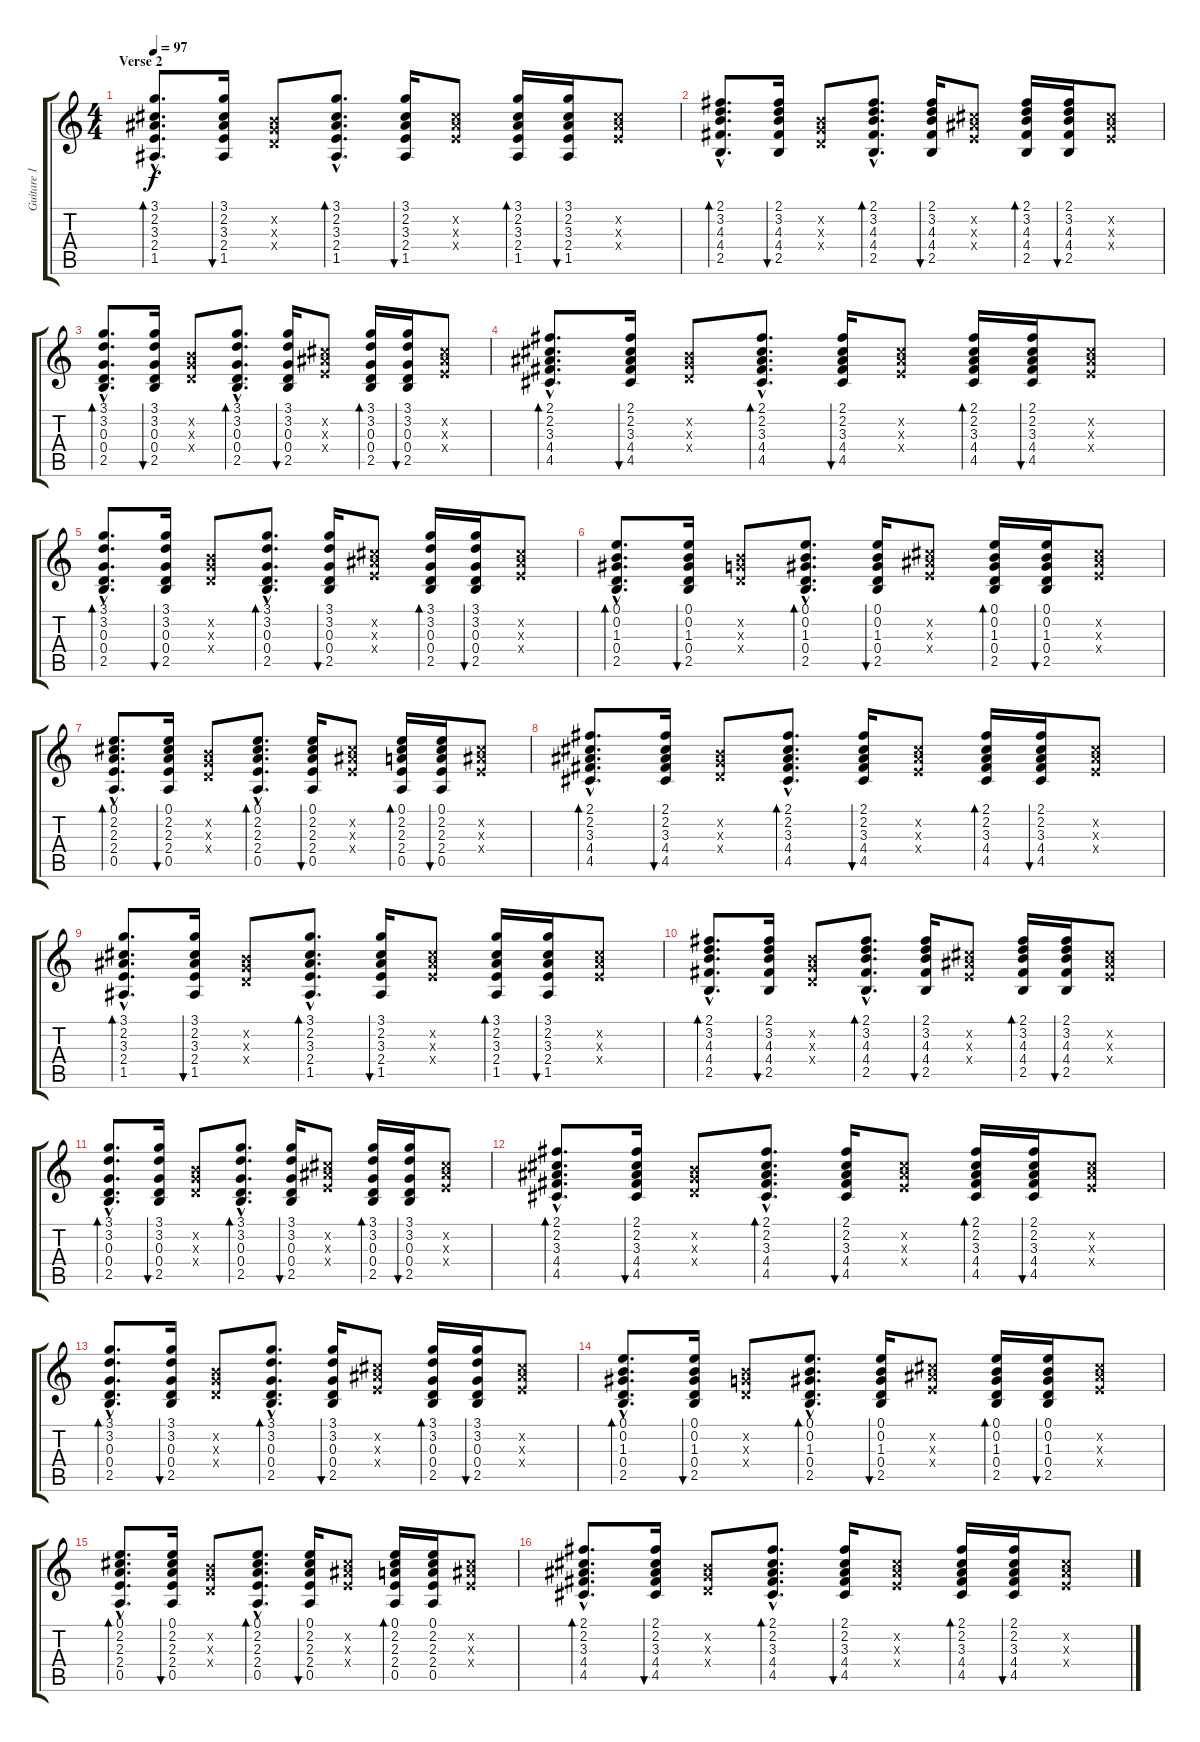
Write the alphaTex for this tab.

\track ("Guitare 1" "Guitare 1") {instrument acousticguitarsteel}
\staff {score tabs}
\tuning (E4 B3 G3 D3 A2 E2) {hide}
\ts (4 4)
\section ("" "Verse 2")
\tempo 97
\clef g2
\ks c
(3.1{hac} 2.2{hac} 3.3{hac} 2.4{hac} 1.5{hac}).8{d bd 60 dy f} (3.1 2.2 3.3 2.4 1.5).16{bu 60} (0.2{x} 0.3{x} 0.4{x}).8 (3.1{hac} 2.2{hac} 3.3{hac} 2.4{hac} 1.5{hac}).8{d bd 60} (3.1 2.2 3.3 2.4 1.5).16{bu 60} (2.2{x} 3.3{x} 2.4{x}).8 (3.1 2.2 3.3 2.4 1.5).16{bd 60} (3.1 2.2 3.3 2.4 1.5).16{bu 60} (2.2{x} 3.3{x} 2.4{x}).8 |
(2.1{hac} 3.2{hac} 4.3{hac} 4.4{hac} 2.5{hac}).8{d bd 60} (2.1 3.2 4.3 4.4 2.5).16{bu 60} (0.2{x} 0.3{x} 0.4{x}).8 (2.1{hac} 3.2{hac} 4.3{hac} 4.4{hac} 2.5{hac}).8{d bd 60} (2.1 3.2 4.3 4.4 2.5).16{bu 60} (2.2{x} 3.3{x} 2.4{x}).8 (2.1 3.2 4.3 4.4 2.5).16{bd 60} (2.1 3.2 4.3 4.4 2.5).16{bu 60} (2.2{x} 3.3{x} 2.4{x}).8 |
(3.1{hac} 3.2{hac} 0.3{hac} 0.4{hac} 2.5{hac}).8{d bd 60} (3.1 3.2 0.3 0.4 2.5).16{bu 60} (0.2{x} 0.3{x} 0.4{x}).8 (3.1{hac} 3.2{hac} 0.3{hac} 0.4{hac} 2.5{hac}).8{d bd 60} (3.1 3.2 0.3 0.4 2.5).16{bu 60} (2.2{x} 3.3{x} 2.4{x}).8 (3.1 3.2 0.3 0.4 2.5).16{bd 60} (3.1 3.2 0.3 0.4 2.5).16{bu 60} (2.2{x} 3.3{x} 2.4{x}).8 |
(2.1{hac} 2.2{hac} 3.3{hac} 4.4{hac} 4.5{hac}).8{d bd 60} (2.1 2.2 3.3 4.4 4.5).16{bu 60} (0.2{x} 0.3{x} 0.4{x}).8 (2.1{hac} 2.2{hac} 3.3{hac} 4.4{hac} 4.5{hac}).8{d bd 60} (2.1 2.2 3.3 4.4 4.5).16{bu 60} (2.2{x} 3.3{x} 2.4{x}).8 (2.1 2.2 3.3 4.4 4.5).16{bd 60} (2.1 2.2 3.3 4.4 4.5).16{bu 60} (2.2{x} 3.3{x} 2.4{x}).8 |
(3.1{hac} 3.2{hac} 0.3{hac} 0.4{hac} 2.5{hac}).8{d bd 60} (3.1 3.2 0.3 0.4 2.5).16{bu 60} (0.2{x} 0.3{x} 0.4{x}).8 (3.1{hac} 3.2{hac} 0.3{hac} 0.4{hac} 2.5{hac}).8{d bd 60} (3.1 3.2 0.3 0.4 2.5).16{bu 60} (2.2{x} 3.3{x} 2.4{x}).8 (3.1 3.2 0.3 0.4 2.5).16{bd 60} (3.1 3.2 0.3 0.4 2.5).16{bu 60} (2.2{x} 3.3{x} 2.4{x}).8 |
(0.1{hac} 0.2{hac} 1.3{hac} 0.4{hac} 2.5{hac}).8{d bd 60} (0.1 0.2 1.3 0.4 2.5).16{bu 60} (0.2{x} 0.3{x} 0.4{x}).8 (0.1{hac} 0.2{hac} 1.3{hac} 0.4{hac} 2.5{hac}).8{d bd 60} (0.1 0.2 1.3 0.4 2.5).16{bu 60} (2.2{x} 3.3{x} 2.4{x}).8 (0.1 0.2 1.3 0.4 2.5).16{bd 60} (0.1 0.2 1.3 0.4 2.5).16{bu 60} (2.2{x} 3.3{x} 2.4{x}).8 |
(0.1{hac} 2.2{hac} 2.3{hac} 2.4{hac} 0.5{hac}).8{d bd 60} (0.1 2.2 2.3 2.4 0.5).16{bu 60} (0.2{x} 0.3{x} 0.4{x}).8 (0.1{hac} 2.2{hac} 2.3{hac} 2.4{hac} 0.5{hac}).8{d bd 60} (0.1 2.2 2.3 2.4 0.5).16{bu 60} (2.2{x} 3.3{x} 2.4{x}).8 (0.1 2.2 2.3 2.4 0.5).16{bd 60} (0.1 2.2 2.3 2.4 0.5).16{bu 60} (2.2{x} 3.3{x} 2.4{x}).8 |
(2.1{hac} 2.2{hac} 3.3{hac} 4.4{hac} 4.5{hac}).8{d bd 60} (2.1 2.2 3.3 4.4 4.5).16{bu 60} (0.2{x} 0.3{x} 0.4{x}).8 (2.1{hac} 2.2{hac} 3.3{hac} 4.4{hac} 4.5{hac}).8{d bd 60} (2.1 2.2 3.3 4.4 4.5).16{bu 60} (2.2{x} 3.3{x} 2.4{x}).8 (2.1 2.2 3.3 4.4 4.5).16{bd 60} (2.1 2.2 3.3 4.4 4.5).16{bu 60} (2.2{x} 3.3{x} 2.4{x}).8 |
(3.1{hac} 2.2{hac} 3.3{hac} 2.4{hac} 1.5{hac}).8{d bd 60} (3.1 2.2 3.3 2.4 1.5).16{bu 60} (0.2{x} 0.3{x} 0.4{x}).8 (3.1{hac} 2.2{hac} 3.3{hac} 2.4{hac} 1.5{hac}).8{d bd 60} (3.1 2.2 3.3 2.4 1.5).16{bu 60} (2.2{x} 3.3{x} 2.4{x}).8 (3.1 2.2 3.3 2.4 1.5).16{bd 60} (3.1 2.2 3.3 2.4 1.5).16{bu 60} (2.2{x} 3.3{x} 2.4{x}).8 |
(2.1{hac} 3.2{hac} 4.3{hac} 4.4{hac} 2.5{hac}).8{d bd 60} (2.1 3.2 4.3 4.4 2.5).16{bu 60} (0.2{x} 0.3{x} 0.4{x}).8 (2.1{hac} 3.2{hac} 4.3{hac} 4.4{hac} 2.5{hac}).8{d bd 60} (2.1 3.2 4.3 4.4 2.5).16{bu 60} (2.2{x} 3.3{x} 2.4{x}).8 (2.1 3.2 4.3 4.4 2.5).16{bd 60} (2.1 3.2 4.3 4.4 2.5).16{bu 60} (2.2{x} 3.3{x} 2.4{x}).8 |
(3.1{hac} 3.2{hac} 0.3{hac} 0.4{hac} 2.5{hac}).8{d bd 60} (3.1 3.2 0.3 0.4 2.5).16{bu 60} (0.2{x} 0.3{x} 0.4{x}).8 (3.1{hac} 3.2{hac} 0.3{hac} 0.4{hac} 2.5{hac}).8{d bd 60} (3.1 3.2 0.3 0.4 2.5).16{bu 60} (2.2{x} 3.3{x} 2.4{x}).8 (3.1 3.2 0.3 0.4 2.5).16{bd 60} (3.1 3.2 0.3 0.4 2.5).16{bu 60} (2.2{x} 3.3{x} 2.4{x}).8 |
(2.1{hac} 2.2{hac} 3.3{hac} 4.4{hac} 4.5{hac}).8{d bd 60} (2.1 2.2 3.3 4.4 4.5).16{bu 60} (0.2{x} 0.3{x} 0.4{x}).8 (2.1{hac} 2.2{hac} 3.3{hac} 4.4{hac} 4.5{hac}).8{d bd 60} (2.1 2.2 3.3 4.4 4.5).16{bu 60} (2.2{x} 3.3{x} 2.4{x}).8 (2.1 2.2 3.3 4.4 4.5).16{bd 60} (2.1 2.2 3.3 4.4 4.5).16{bu 60} (2.2{x} 3.3{x} 2.4{x}).8 |
(3.1{hac} 3.2{hac} 0.3{hac} 0.4{hac} 2.5{hac}).8{d bd 60} (3.1 3.2 0.3 0.4 2.5).16{bu 60} (0.2{x} 0.3{x} 0.4{x}).8 (3.1{hac} 3.2{hac} 0.3{hac} 0.4{hac} 2.5{hac}).8{d bd 60} (3.1 3.2 0.3 0.4 2.5).16{bu 60} (2.2{x} 3.3{x} 2.4{x}).8 (3.1 3.2 0.3 0.4 2.5).16{bd 60} (3.1 3.2 0.3 0.4 2.5).16{bu 60} (2.2{x} 3.3{x} 2.4{x}).8 |
(0.1{hac} 0.2{hac} 1.3{hac} 0.4{hac} 2.5{hac}).8{d bd 60} (0.1 0.2 1.3 0.4 2.5).16{bu 60} (0.2{x} 0.3{x} 0.4{x}).8 (0.1{hac} 0.2{hac} 1.3{hac} 0.4{hac} 2.5{hac}).8{d bd 60} (0.1 0.2 1.3 0.4 2.5).16{bu 60} (2.2{x} 3.3{x} 2.4{x}).8 (0.1 0.2 1.3 0.4 2.5).16{bd 60} (0.1 0.2 1.3 0.4 2.5).16{bu 60} (2.2{x} 3.3{x} 2.4{x}).8 |
(0.1{hac} 2.2{hac} 2.3{hac} 2.4{hac} 0.5{hac}).8{d bd 60} (0.1 2.2 2.3 2.4 0.5).16{bu 60} (0.2{x} 0.3{x} 0.4{x}).8 (0.1{hac} 2.2{hac} 2.3{hac} 2.4{hac} 0.5{hac}).8{d bd 60} (0.1 2.2 2.3 2.4 0.5).16{bu 60} (2.2{x} 3.3{x} 2.4{x}).8 (0.1 2.2 2.3 2.4 0.5).16{bd 60} (0.1 2.2 2.3 2.4 0.5).16 (2.2{x} 3.3{x} 2.4{x}).8 |
(2.1{hac} 2.2{hac} 3.3{hac} 4.4{hac} 4.5{hac}).8{d bd 60} (2.1 2.2 3.3 4.4 4.5).16{bu 60} (0.2{x} 0.3{x} 0.4{x}).8 (2.1{hac} 2.2{hac} 3.3{hac} 4.4{hac} 4.5{hac}).8{d bd 60} (2.1 2.2 3.3 4.4 4.5).16{bu 60} (2.2{x} 3.3{x} 2.4{x}).8 (2.1 2.2 3.3 4.4 4.5).16{bd 60} (2.1 2.2 3.3 4.4 4.5).16{bu 60} (2.2{x} 3.3{x} 2.4{x}).8
